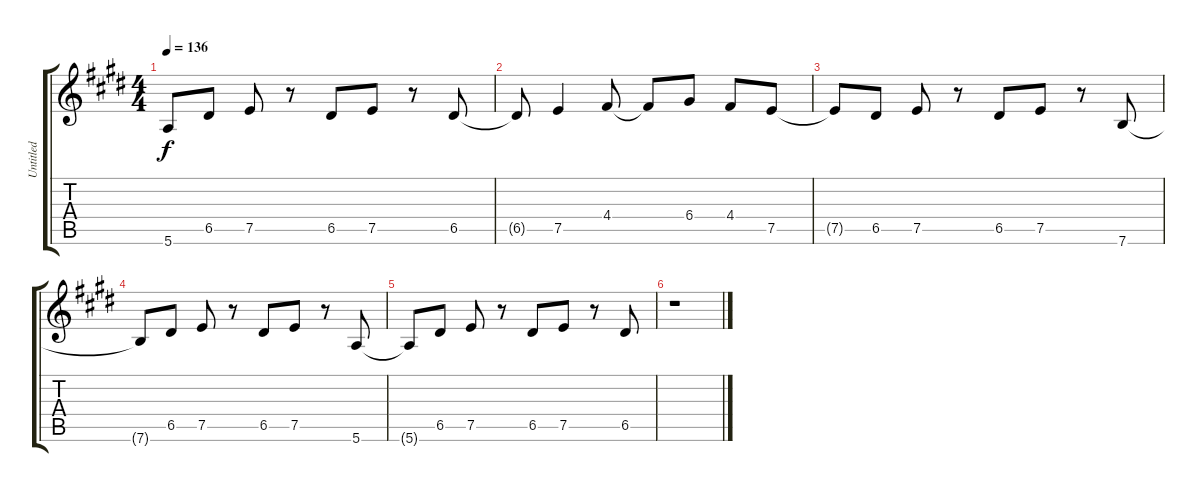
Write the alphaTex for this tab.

\track ("Untitled" "Untitled") {instrument distortionguitar}
\staff {score tabs}
\tuning (E4 B3 G3 D3 A2 E2) {hide}
\ts (4 4)
\tempo 136
\clef g2
\ks c#minor
5.6{t}.8{dy f} 6.5.8 7.5.8 r.8 6.5.8 7.5.8 r.8 6.5.8 |
6.5{t}.8 7.5.4 4.4.8 4.4{t}.8 6.4.8 4.4.8 7.5.8 |
7.5{t}.8 6.5.8 7.5.8 r.8 6.5.8 7.5.8 r.8 7.6.8 |
7.6{t}.8 6.5.8 7.5.8 r.8 6.5.8 7.5.8 r.8 5.6.8 |
5.6{t}.8 6.5.8 7.5.8 r.8 6.5.8 7.5.8 r.8 6.5.8 |
r.1
